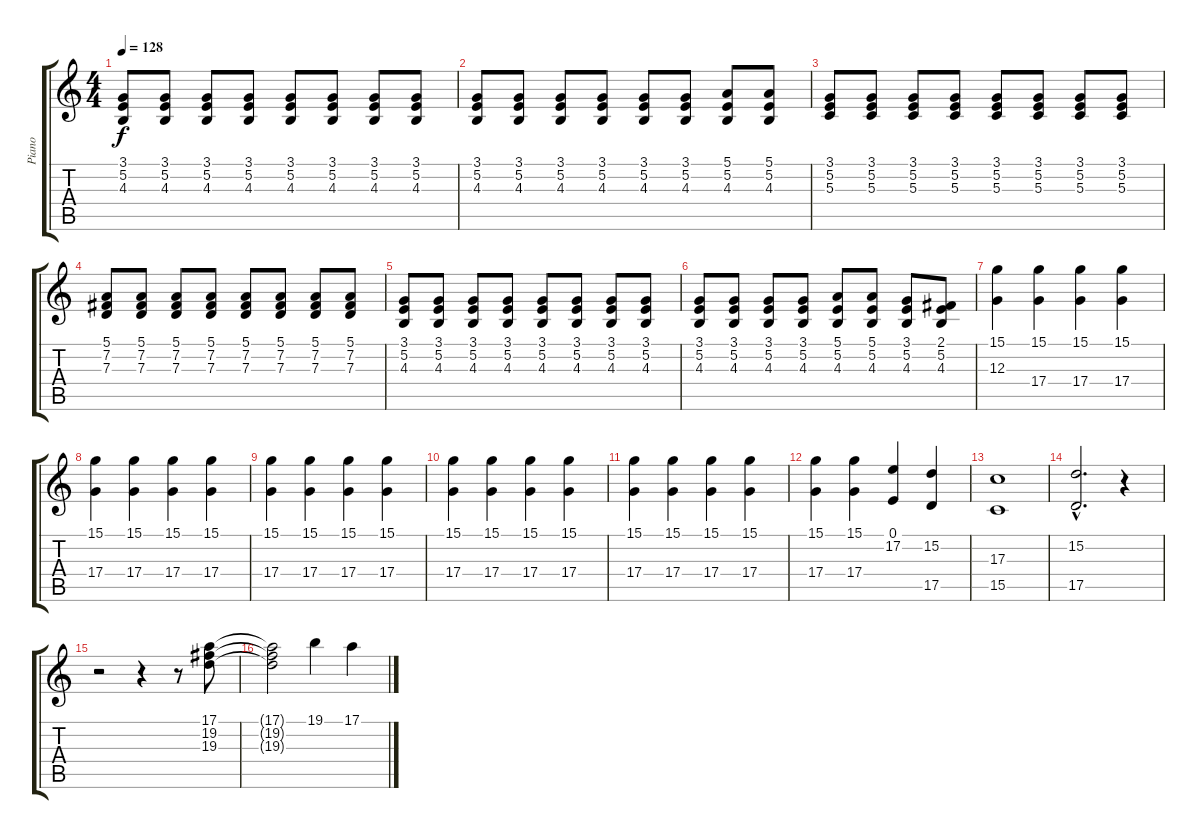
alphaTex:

\track ("Piano" "Piano") {instrument electricgrandpiano}
\staff {score tabs}
\tuning (E4 B3 G3 D3 A2 E2) {hide}
\ts (4 4)
\tempo 128
\clef g2
\ks c
(3.1 5.2 4.3).8{dy f} (3.1 5.2 4.3).8 (3.1 5.2 4.3).8 (3.1 5.2 4.3).8 (3.1 5.2 4.3).8 (3.1 5.2 4.3).8 (3.1 5.2 4.3).8 (3.1 5.2 4.3).8 |
(3.1 5.2 4.3).8 (3.1 5.2 4.3).8 (3.1 5.2 4.3).8 (3.1 5.2 4.3).8 (3.1 5.2 4.3).8 (3.1 5.2 4.3).8 (5.1 5.2 4.3).8 (5.1 5.2 4.3).8 |
(3.1 5.2 5.3).8 (3.1 5.2 5.3).8 (3.1 5.2 5.3).8 (3.1 5.2 5.3).8 (3.1 5.2 5.3).8 (3.1 5.2 5.3).8 (3.1 5.2 5.3).8 (3.1 5.2 5.3).8 |
(5.1 7.2 7.3).8 (5.1 7.2 7.3).8 (5.1 7.2 7.3).8 (5.1 7.2 7.3).8 (5.1 7.2 7.3).8 (5.1 7.2 7.3).8 (5.1 7.2 7.3).8 (5.1 7.2 7.3).8 |
(3.1 5.2 4.3).8 (3.1 5.2 4.3).8 (3.1 5.2 4.3).8 (3.1 5.2 4.3).8 (3.1 5.2 4.3).8 (3.1 5.2 4.3).8 (3.1 5.2 4.3).8 (3.1 5.2 4.3).8 |
(3.1 5.2 4.3).8 (3.1 5.2 4.3).8 (3.1 5.2 4.3).8 (3.1 5.2 4.3).8 (5.1 5.2 4.3).8 (5.1 5.2 4.3).8 (3.1 5.2 4.3).8 (2.1 5.2 4.3).8 |
(15.1 12.3).4 (15.1 17.4).4 (15.1 17.4).4 (15.1 17.4).4 |
(15.1 17.4).4 (15.1 17.4).4 (15.1 17.4).4 (15.1 17.4).4 |
(15.1 17.4).4 (15.1 17.4).4 (15.1 17.4).4 (15.1 17.4).4 |
(15.1 17.4).4 (15.1 17.4).4 (15.1 17.4).4 (15.1 17.4).4 |
(15.1 17.4).4 (15.1 17.4).4 (15.1 17.4).4 (15.1 17.4).4 |
(15.1 17.4).4 (15.1 17.4).4 (0.1 17.2).4 (15.2 17.5).4 |
(17.3 15.5).1 |
(15.2{hac} 17.5{hac}).2{d} r.4 |
r.2 r.4 r.8 (17.1 19.2 19.3).8 |
(17.1{t} 19.2{t} 19.3{t}).2 19.1.4 17.1.4
